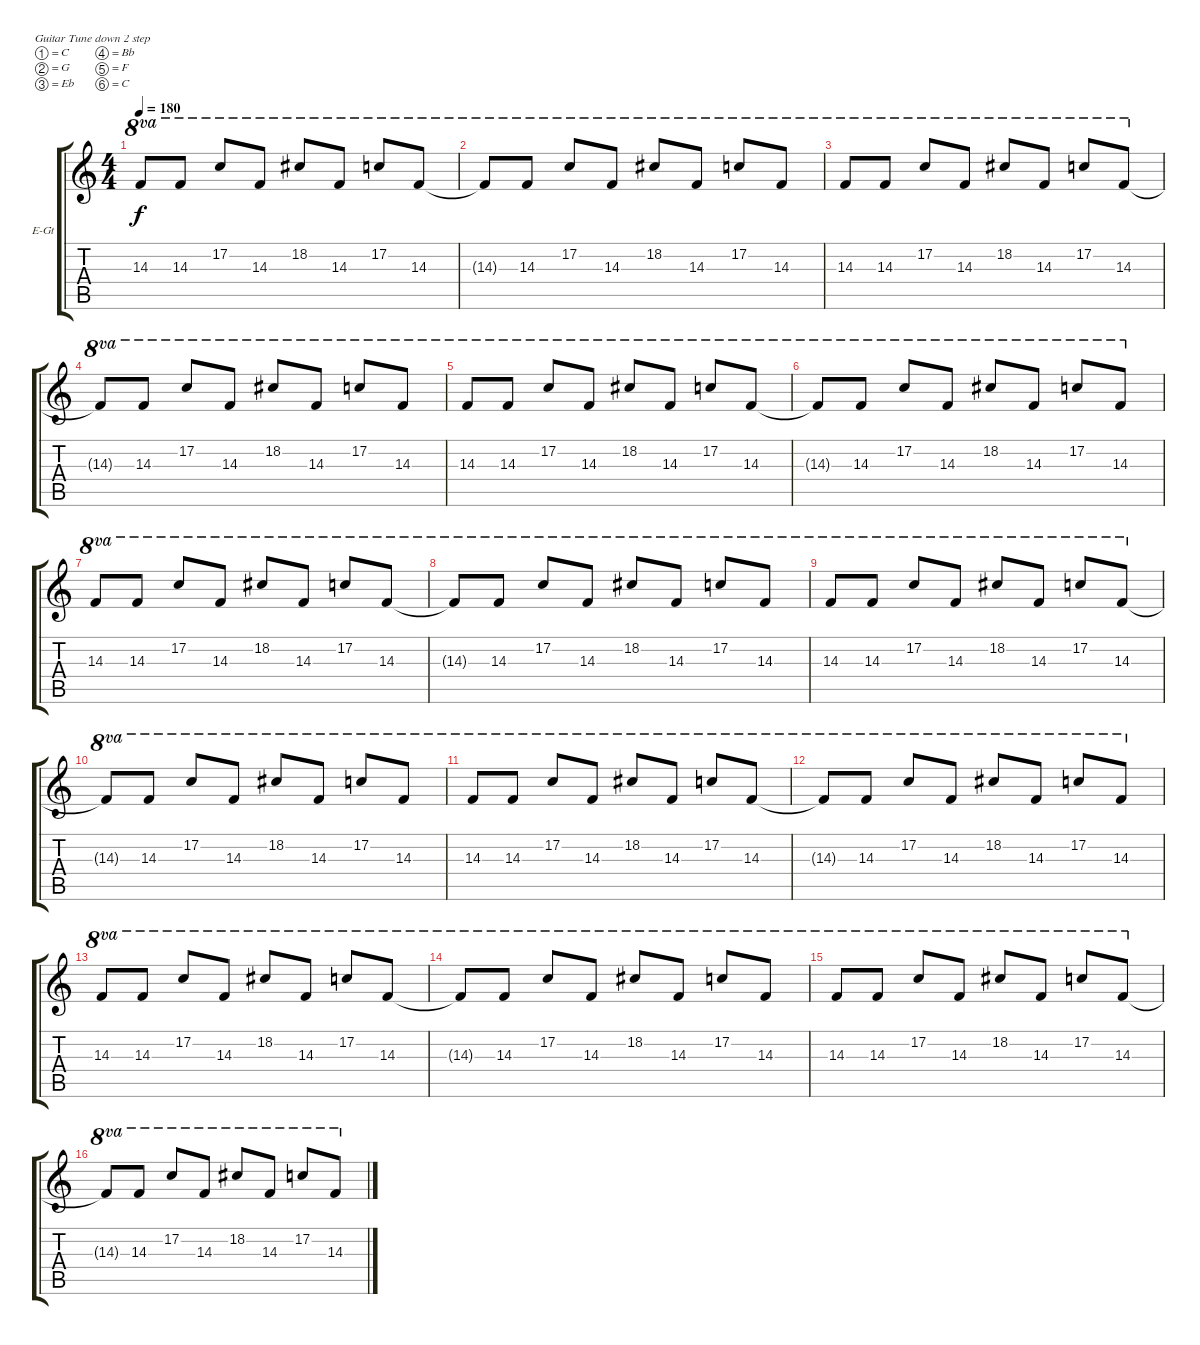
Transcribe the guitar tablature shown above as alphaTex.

\bracketExtendMode groupsimilarinstruments
\firstSystemTrackNameOrientation horizontal
\otherSystemsTrackNameOrientation horizontal
\track ("Gtr2" "E-Gt") {instrument distortionguitar}
\staff {score tabs}
\tuning (C4 G3 Eb3 Bb2 F2 C2)
\ts (4 4)
\tempo 180
\clef g2
\ks c
14.3.8{ot 8va dy f} 14.3.8{ot 8va} 17.2.8{ot 8va} 14.3.8{ot 8va} 18.2.8{ot 8va} 14.3.8{ot 8va} 17.2.8{ot 8va} 14.3.8{ot 8va} |
14.3{t}.8{ot 8va} 14.3.8{ot 8va} 17.2.8{ot 8va} 14.3.8{ot 8va} 18.2.8{ot 8va} 14.3.8{ot 8va} 17.2.8{ot 8va} 14.3.8{ot 8va} |
14.3.8{ot 8va} 14.3.8{ot 8va} 17.2.8{ot 8va} 14.3.8{ot 8va} 18.2.8{ot 8va} 14.3.8{ot 8va} 17.2.8{ot 8va} 14.3.8{ot 8va} |
14.3{t}.8{ot 8va} 14.3.8{ot 8va} 17.2.8{ot 8va} 14.3.8{ot 8va} 18.2.8{ot 8va} 14.3.8{ot 8va} 17.2.8{ot 8va} 14.3.8{ot 8va} |
14.3.8{ot 8va} 14.3.8{ot 8va} 17.2.8{ot 8va} 14.3.8{ot 8va} 18.2.8{ot 8va} 14.3.8{ot 8va} 17.2.8{ot 8va} 14.3.8{ot 8va} |
14.3{t}.8{ot 8va} 14.3.8{ot 8va} 17.2.8{ot 8va} 14.3.8{ot 8va} 18.2.8{ot 8va} 14.3.8{ot 8va} 17.2.8{ot 8va} 14.3.8{ot 8va} |
14.3.8{ot 8va} 14.3.8{ot 8va} 17.2.8{ot 8va} 14.3.8{ot 8va} 18.2.8{ot 8va} 14.3.8{ot 8va} 17.2.8{ot 8va} 14.3.8{ot 8va} |
14.3{t}.8{ot 8va} 14.3.8{ot 8va} 17.2.8{ot 8va} 14.3.8{ot 8va} 18.2.8{ot 8va} 14.3.8{ot 8va} 17.2.8{ot 8va} 14.3.8{ot 8va} |
14.3.8{ot 8va} 14.3.8{ot 8va} 17.2.8{ot 8va} 14.3.8{ot 8va} 18.2.8{ot 8va} 14.3.8{ot 8va} 17.2.8{ot 8va} 14.3.8{ot 8va} |
14.3{t}.8{ot 8va} 14.3.8{ot 8va} 17.2.8{ot 8va} 14.3.8{ot 8va} 18.2.8{ot 8va} 14.3.8{ot 8va} 17.2.8{ot 8va} 14.3.8{ot 8va} |
14.3.8{ot 8va} 14.3.8{ot 8va} 17.2.8{ot 8va} 14.3.8{ot 8va} 18.2.8{ot 8va} 14.3.8{ot 8va} 17.2.8{ot 8va} 14.3.8{ot 8va} |
14.3{t}.8{ot 8va} 14.3.8{ot 8va} 17.2.8{ot 8va} 14.3.8{ot 8va} 18.2.8{ot 8va} 14.3.8{ot 8va} 17.2.8{ot 8va} 14.3.8{ot 8va} |
14.3.8{ot 8va} 14.3.8{ot 8va} 17.2.8{ot 8va} 14.3.8{ot 8va} 18.2.8{ot 8va} 14.3.8{ot 8va} 17.2.8{ot 8va} 14.3.8{ot 8va} |
14.3{t}.8{ot 8va} 14.3.8{ot 8va} 17.2.8{ot 8va} 14.3.8{ot 8va} 18.2.8{ot 8va} 14.3.8{ot 8va} 17.2.8{ot 8va} 14.3.8{ot 8va} |
14.3.8{ot 8va} 14.3.8{ot 8va} 17.2.8{ot 8va} 14.3.8{ot 8va} 18.2.8{ot 8va} 14.3.8{ot 8va} 17.2.8{ot 8va} 14.3.8{ot 8va} |
14.3{t}.8{ot 8va} 14.3.8{ot 8va} 17.2.8{ot 8va} 14.3.8{ot 8va} 18.2.8{ot 8va} 14.3.8{ot 8va} 17.2.8{ot 8va} 14.3.8{ot 8va}
